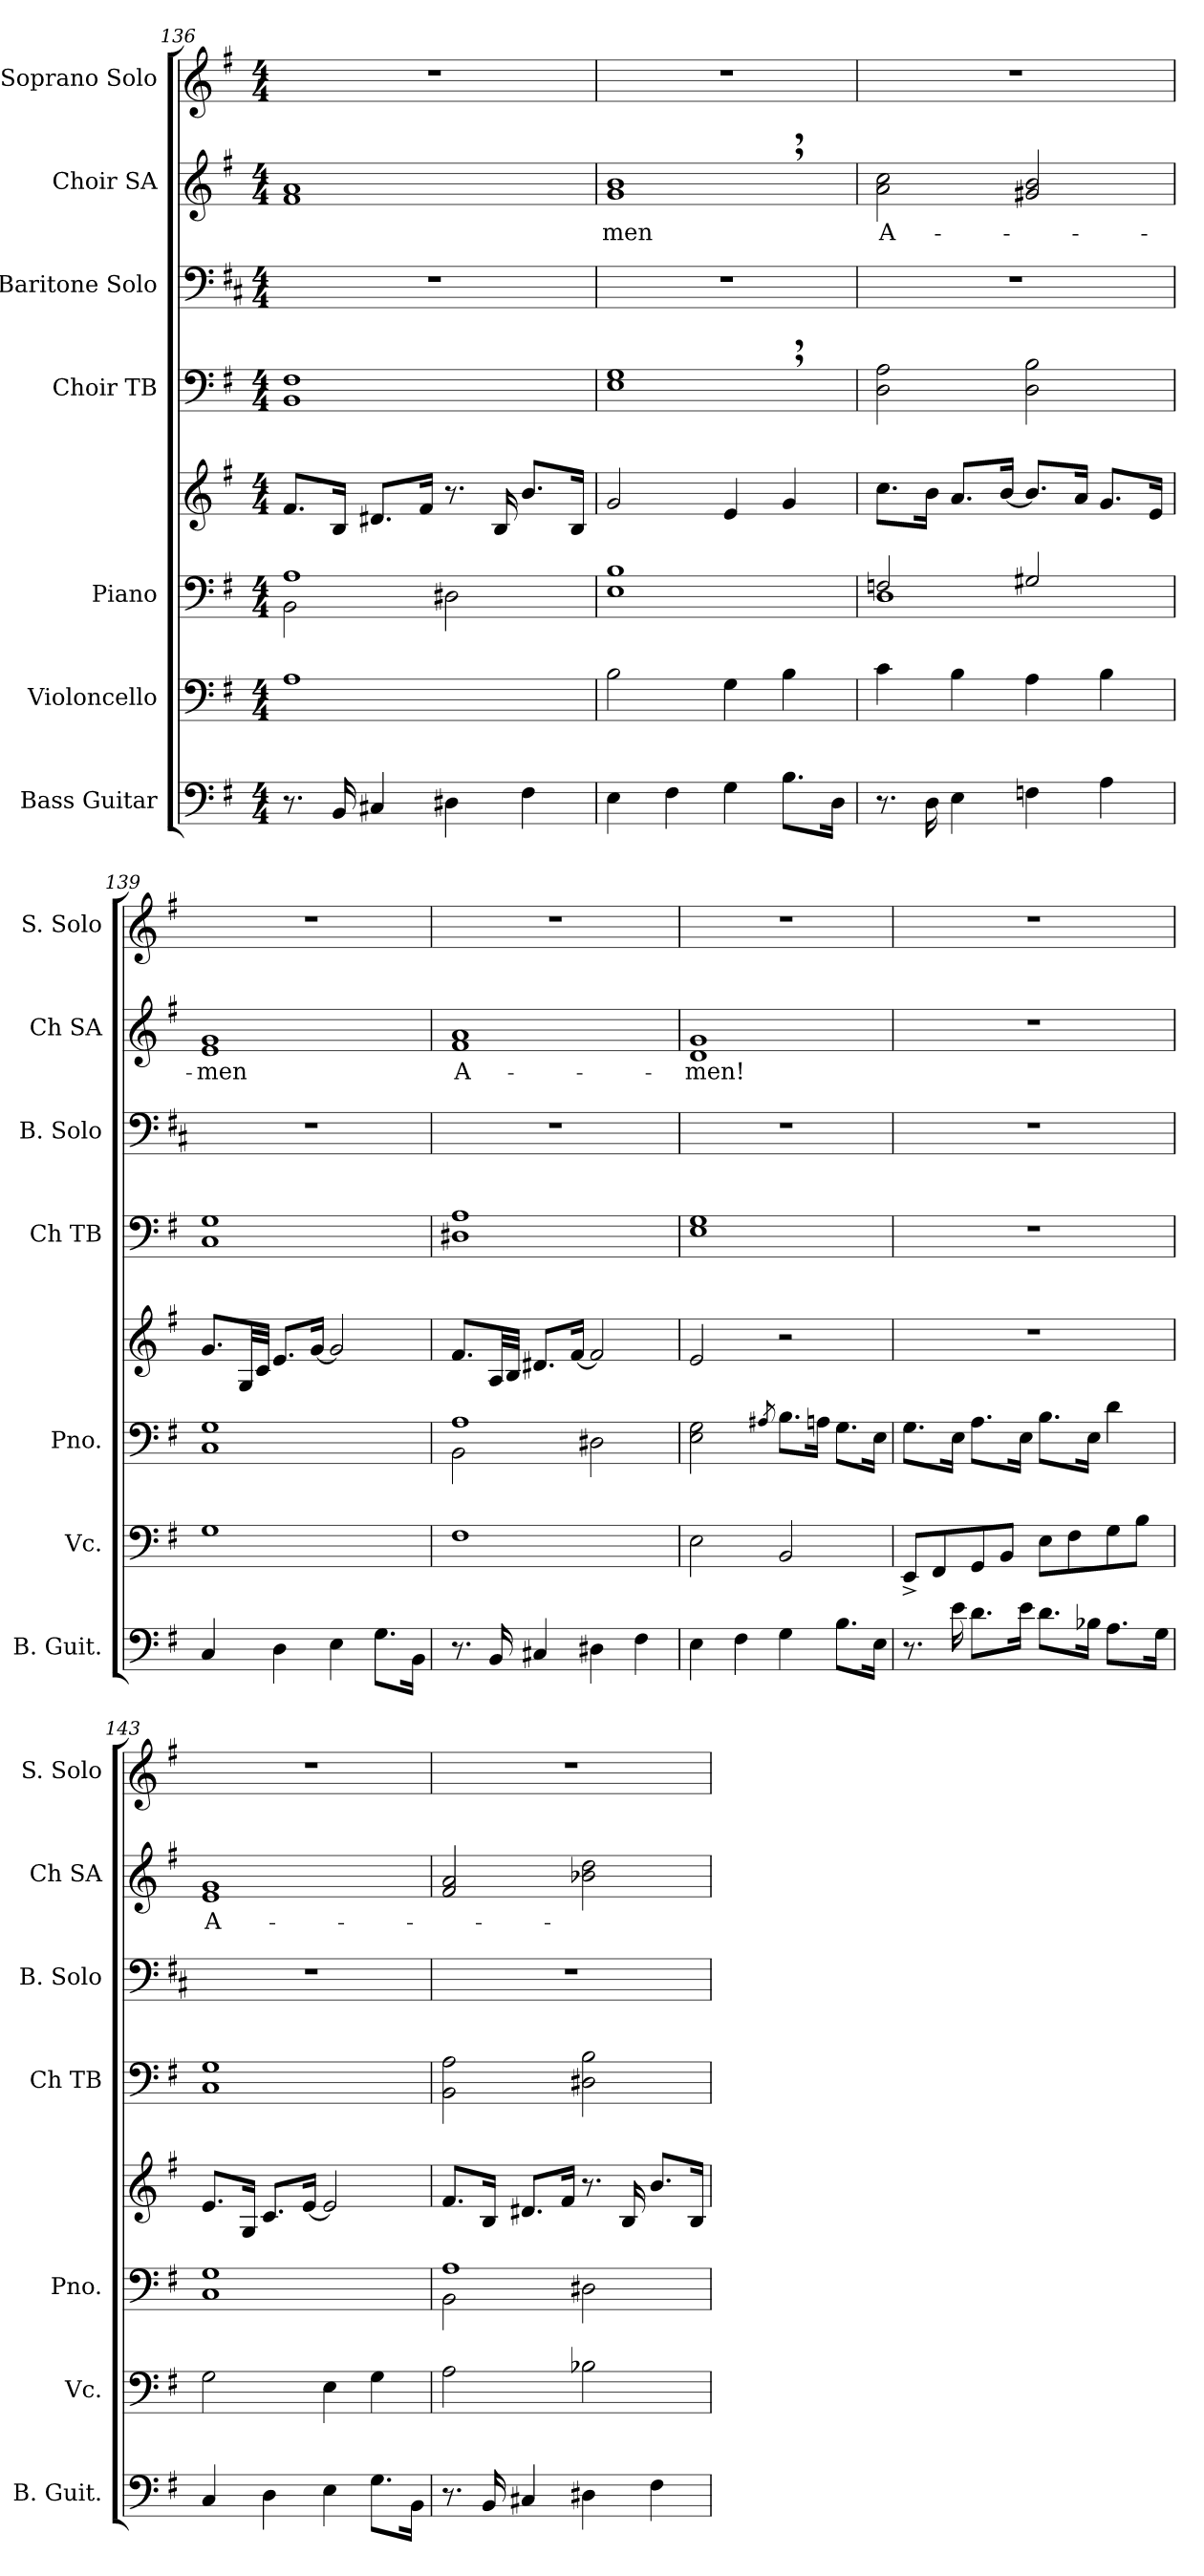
**kern	**kern	**kern	**kern	**kern	**kern	**kern	**text	**kern
*part7	*part6	*part5	*part5	*part4	*part3	*part2	*part2	*part1
*staff8	*staff7	*staff6	*staff5	*staff4	*staff3	*staff2	*staff2	*staff1
*I"Bass Guitar	*I"Violoncello	*I"Piano	*	*I"Choir TB	*I"Baritone Solo	*I"Choir SA	*	*I"Soprano Solo
*I'B. Guit.	*I'Vc.	*I'Pno.	*	*I'Ch TB	*I'B. Solo	*I'Ch SA	*	*I'S. Solo
*clefF4	*clefF4	*clefF4	*clefG2	*clefF4	*clefF4	*clefG2	*	*clefG2
*ITrd7c12	*	*	*	*	*ITrd4c7	*	*	*
*k[f#]	*k[f#]	*k[f#]	*k[f#]	*k[f#]	*k[f#]	*k[f#]	*	*k[f#]
*M4/4	*M4/4	*M4/4	*M4/4	*M4/4	*M4/4	*M4/4	*	*M4/4
=136	=136	=136	=136	=136	=136	=136	=136	=136
*	*	*^	*	*	*	*	*	*
8.r	1A	1A	2BB\	8.f#/L	1BB 1F#	1r	1f# 1a	.	1r
16BBB/	.	.	.	16B/Jk	.	.	.	.	.
4CC#X/	.	.	.	8.d#X/L	.	.	.	.	.
.	.	.	.	16f#/Jk	.	.	.	.	.
4DD#X\	.	.	2D#X\	8.r	.	.	.	.	.
.	.	.	.	16B/	.	.	.	.	.
4FF#\	.	.	.	8.b/L	.	.	.	.	.
.	.	.	.	16B/Jk	.	.	.	.	.
*	*	*v	*v	*	*	*	*	*	*
=137	=137	=137	=137	=137	=137	=137	=137	=137
!	!	!	!	!	!	!	!LO:LY:b	!
4EE\	2B\	1E 1B	2g/	1E, 1G,	1r	1g, 1b,	-men	1r
4FF#\	.	.	.	.	.	.	.	.
4GG\	4G\	.	4e/	.	.	.	.	.
8.BB\L	4B\	.	4g/	.	.	.	.	.
16DD\Jk	.	.	.	.	.	.	.	.
!!LO:LB:g=z
=138	=138	=138	=138	=138	=138	=138	=138	=138
*	*	*^	*	*	*	*	*	*
!	!	!	!	!	!	!	!	!LO:LY:b	!
8.r	4c\	2Fn/	1D	8.cc\L	2D\ 2A\	1r	2a\ 2cc\	A-	1r
16DD\	.	.	.	16b\Jk	.	.	.	.	.
4EE\	4B\	.	.	8.a/L	.	.	.	.	.
.	.	.	.	[16b/Jk	.	.	.	.	.
4FFn\	4A\	2G#X/	.	8.b/L]	2D\ 2B\	.	2g#X/ 2b/	.	.
.	.	.	.	16a/Jk	.	.	.	.	.
4AA\	4B\	.	.	8.g/L	.	.	.	.	.
.	.	.	.	16e/Jk	.	.	.	.	.
*	*	*v	*v	*	*	*	*	*	*
=139	=139	=139	=139	=139	=139	=139	=139	=139
!	!	!	!	!	!	!	!LO:LY:b	!
4CC/	1G	1C 1G	8.g/L	1C 1G	1r	1e 1g	-men	1r
.	.	.	32G/LL	.	.	.	.	.
.	.	.	32c/JJJ	.	.	.	.	.
4DD\	.	.	8.e/L	.	.	.	.	.
.	.	.	[16g/Jk	.	.	.	.	.
4EE\	.	.	2g/]	.	.	.	.	.
8.GG\L	.	.	.	.	.	.	.	.
16BBB\Jk	.	.	.	.	.	.	.	.
=140	=140	=140	=140	=140	=140	=140	=140	=140
*	*	*^	*	*	*	*	*	*
!	!	!	!	!	!	!	!	!LO:LY:b	!
8.r	1F#	1A	2BB\	8.f#/L	1D#X 1A	1r	1f# 1a	A-	1r
16BBB/	.	.	.	32A/LL	.	.	.	.	.
.	.	.	.	32B/JJJ	.	.	.	.	.
4CC#X/	.	.	.	8.d#X/L	.	.	.	.	.
.	.	.	.	[16f#/Jk	.	.	.	.	.
4DD#X\	.	.	2D#X\	2f#/]	.	.	.	.	.
4FF#\	.	.	.	.	.	.	.	.	.
*	*	*v	*v	*	*	*	*	*	*
=141	=141	=141	=141	=141	=141	=141	=141	=141
!	!	!	!	!	!	!	!LO:LY:b	!
4EE\	2E\	2E\ 2G\	2e/	1E 1G	1r	1d 1g	-men!	1r
4FF#\	.	.	.	.	.	.	.	.
.	.	8qA#X/	.	.	.	.	.	.
4GG\	2BB/	8.B\L	2r	.	.	.	.	.
.	.	16An\Jk	.	.	.	.	.	.
8.BB\L	.	8.G\L	.	.	.	.	.	.
16EE\Jk	.	16E\Jk	.	.	.	.	.	.
=142	=142	=142	=142	=142	=142	=142	=142	=142
8.r	8EE^/L	8.G\L	1r	1r	1r	1r	.	1r
.	8FF#/	.	.	.	.	.	.	.
16E\	.	16E\Jk	.	.	.	.	.	.
8.D\L	8GG/	8.A\L	.	.	.	.	.	.
.	8BB/J	.	.	.	.	.	.	.
16E\Jk	.	16E\Jk	.	.	.	.	.	.
8.D\L	8E\L	8.B\L	.	.	.	.	.	.
.	8F#\	.	.	.	.	.	.	.
16BB-X\Jk	.	16E\Jk	.	.	.	.	.	.
8.AA\L	8G\	4d\	.	.	.	.	.	.
.	8B\J	.	.	.	.	.	.	.
16GG\Jk	.	.	.	.	.	.	.	.
!!LO:PB:g=z
=143	=143	=143	=143	=143	=143	=143	=143	=143
!	!	!	!	!	!	!	!LO:LY:b	!
4CC/	2G\	1C 1G	8.e/L	1C 1G	1r	1e 1g	A-	1r
.	.	.	16G/Jk	.	.	.	.	.
4DD\	.	.	8.c/L	.	.	.	.	.
.	.	.	[16e/Jk	.	.	.	.	.
4EE\	4E\	.	2e/]	.	.	.	.	.
8.GG\L	4G\	.	.	.	.	.	.	.
16BBB\Jk	.	.	.	.	.	.	.	.
=144	=144	=144	=144	=144	=144	=144	=144	=144
*	*	*^	*	*	*	*	*	*
8.r	2A\	1A	2BB\	8.f#/L	2BB\ 2A\	1r	2f#/ 2a/	.	1r
16BBB/	.	.	.	16B/Jk	.	.	.	.	.
4CC#X/	.	.	.	8.d#X/L	.	.	.	.	.
.	.	.	.	16f#/Jk	.	.	.	.	.
4DD#X\	2B-X\	.	2D#X\	8.r	2D#X\ 2B\	.	2b-X\ 2dd\	.	.
.	.	.	.	16B/	.	.	.	.	.
4FF#\	.	.	.	8.b/L	.	.	.	.	.
.	.	.	.	16B/Jk	.	.	.	.	.
*	*	*v	*v	*	*	*	*	*	*
=	=	=	=	=	=	=	=	=
*-	*-	*-	*-	*-	*-	*-	*-	*-
